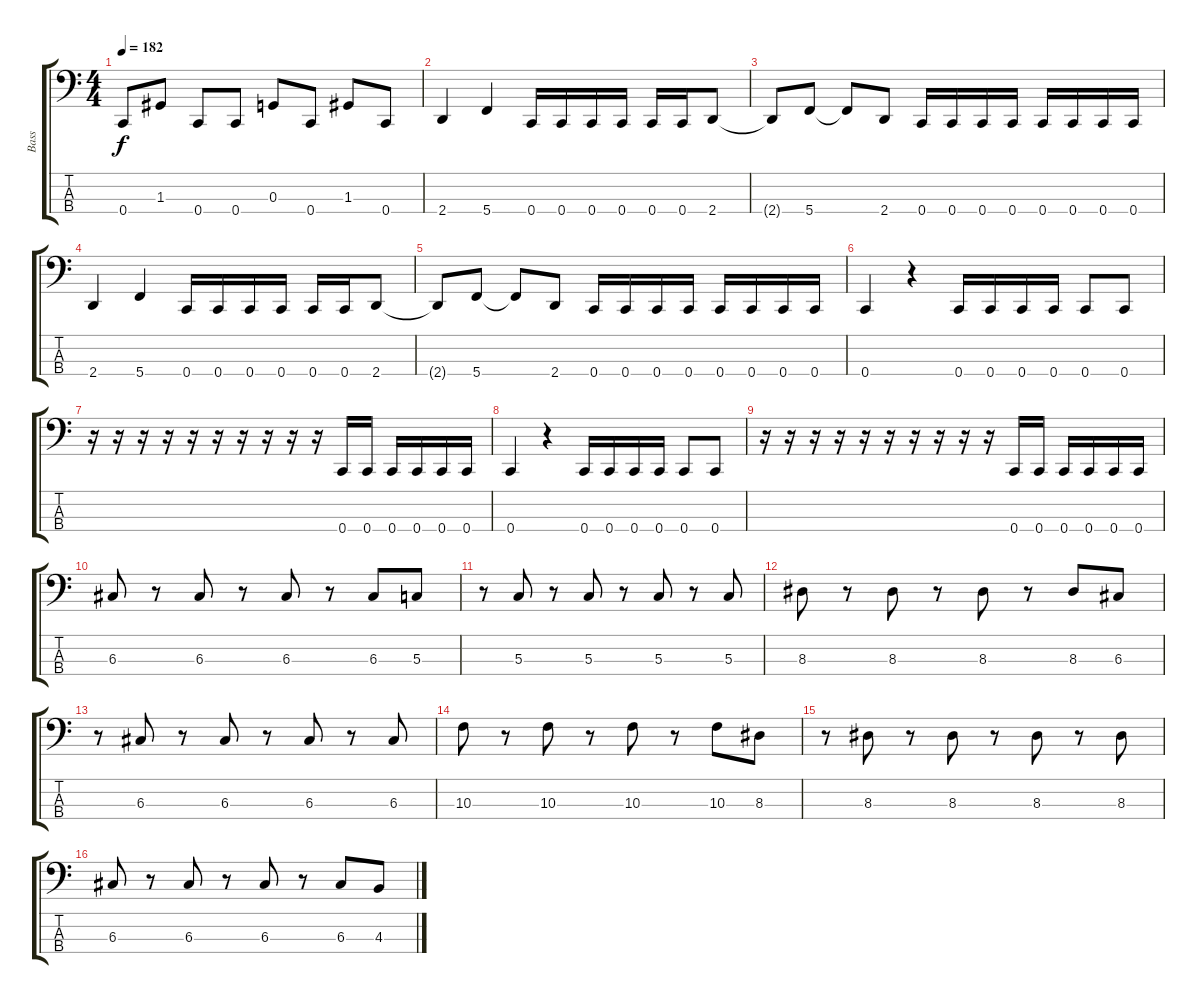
\track ("Bass" "Bass") {instrument electricbasspick}
\staff {score tabs}
\tuning (F2 C2 G1 C1) {hide}
\ts (4 4)
\tempo 182
\clef f4
\ks c
0.4.8{dy f} 1.3.8 0.4.8 0.4.8 0.3.8 0.4.8 1.3.8 0.4.8 |
2.4.4 5.4.4 0.4.16 0.4.16 0.4.16 0.4.16 0.4.16 0.4.16 2.4.8 |
2.4{t}.8 5.4.8 5.4{t}.8 2.4.8 0.4.16 0.4.16 0.4.16 0.4.16 0.4.16 0.4.16 0.4.16 0.4.16 |
2.4.4 5.4.4 0.4.16 0.4.16 0.4.16 0.4.16 0.4.16 0.4.16 2.4.8 |
2.4{t}.8 5.4.8 5.4{t}.8 2.4.8 0.4.16 0.4.16 0.4.16 0.4.16 0.4.16 0.4.16 0.4.16 0.4.16 |
0.4.4 r.4 0.4.16 0.4.16 0.4.16 0.4.16 0.4.8 0.4.8 |
r.16 r.16 r.16 r.16 r.16 r.16 r.16 r.16 r.16 r.16 0.4.16 0.4.16 0.4.16 0.4.16 0.4.16 0.4.16 |
0.4.4 r.4 0.4.16 0.4.16 0.4.16 0.4.16 0.4.8 0.4.8 |
r.16 r.16 r.16 r.16 r.16 r.16 r.16 r.16 r.16 r.16 0.4.16 0.4.16 0.4.16 0.4.16 0.4.16 0.4.16 |
6.3.8 r.8 6.3.8 r.8 6.3.8 r.8 6.3.8 5.3.8 |
r.8 5.3.8 r.8 5.3.8 r.8 5.3.8 r.8 5.3.8 |
8.3.8 r.8 8.3.8 r.8 8.3.8 r.8 8.3.8 6.3.8 |
r.8 6.3.8 r.8 6.3.8 r.8 6.3.8 r.8 6.3.8 |
10.3.8 r.8 10.3.8 r.8 10.3.8 r.8 10.3.8 8.3.8 |
r.8 8.3.8 r.8 8.3.8 r.8 8.3.8 r.8 8.3.8 |
6.3.8 r.8 6.3.8 r.8 6.3.8 r.8 6.3.8 4.3.8
